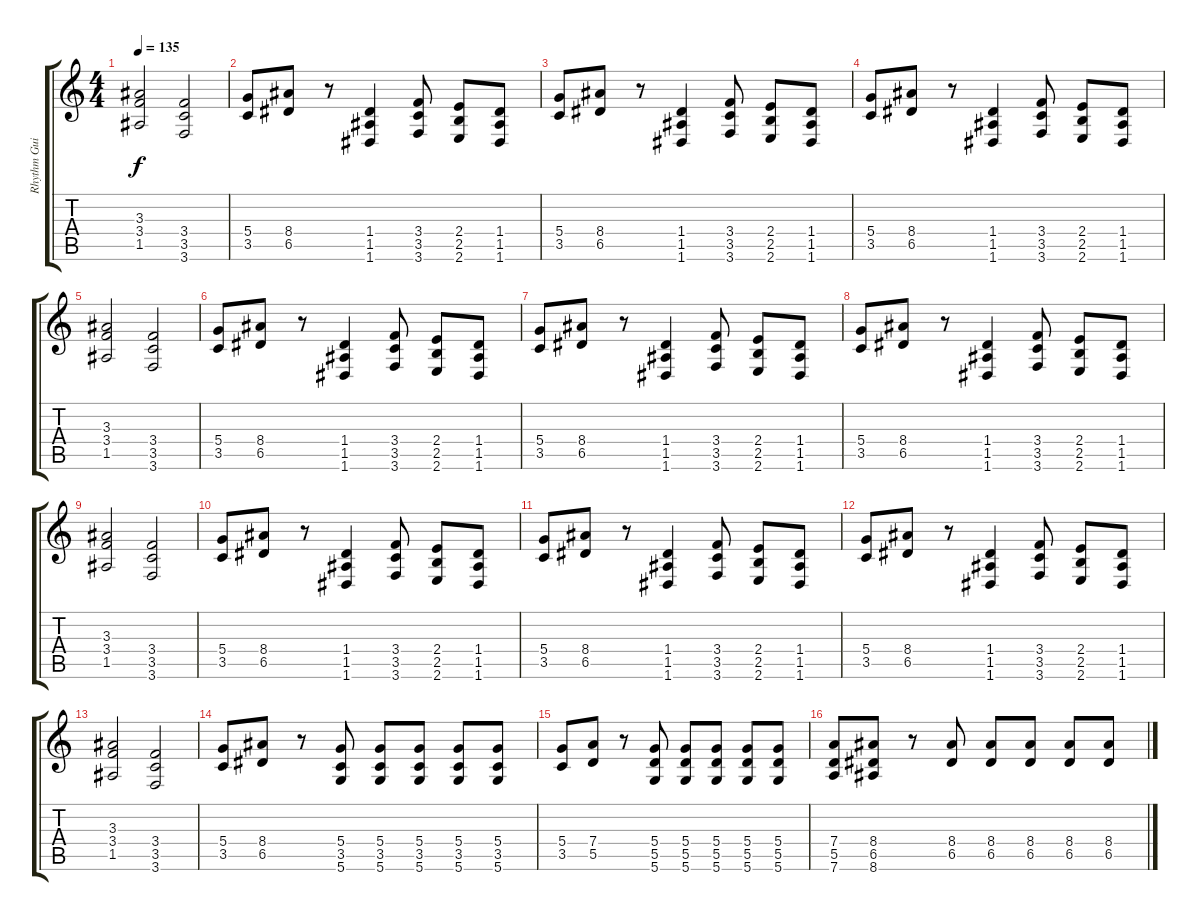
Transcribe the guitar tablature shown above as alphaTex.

\track ("Rhythm Guitar" "Rhythm Gui") {instrument distortionguitar}
\staff {score tabs}
\tuning (E4 B3 G3 D3 A2 D2) {hide}
\ts (4 4)
\tempo 135
\clef g2
\ks c
(3.3 3.4 1.5).2{dy f} (3.4 3.5 3.6).2 |
(5.4 3.5).8 (8.4 6.5).8 r.8 (1.4 1.5 1.6).4 (3.4 3.5 3.6).8 (2.4 2.5 2.6).8 (1.4 1.5 1.6).8 |
(5.4 3.5).8 (8.4 6.5).8 r.8 (1.4 1.5 1.6).4 (3.4 3.5 3.6).8 (2.4 2.5 2.6).8 (1.4 1.5 1.6).8 |
(5.4 3.5).8 (8.4 6.5).8 r.8 (1.4 1.5 1.6).4 (3.4 3.5 3.6).8 (2.4 2.5 2.6).8 (1.4 1.5 1.6).8 |
(3.3 3.4 1.5).2 (3.4 3.5 3.6).2 |
(5.4 3.5).8 (8.4 6.5).8 r.8 (1.4 1.5 1.6).4 (3.4 3.5 3.6).8 (2.4 2.5 2.6).8 (1.4 1.5 1.6).8 |
(5.4 3.5).8 (8.4 6.5).8 r.8 (1.4 1.5 1.6).4 (3.4 3.5 3.6).8 (2.4 2.5 2.6).8 (1.4 1.5 1.6).8 |
(5.4 3.5).8 (8.4 6.5).8 r.8 (1.4 1.5 1.6).4 (3.4 3.5 3.6).8 (2.4 2.5 2.6).8 (1.4 1.5 1.6).8 |
(3.3 3.4 1.5).2 (3.4 3.5 3.6).2 |
(5.4 3.5).8 (8.4 6.5).8 r.8 (1.4 1.5 1.6).4 (3.4 3.5 3.6).8 (2.4 2.5 2.6).8 (1.4 1.5 1.6).8 |
(5.4 3.5).8 (8.4 6.5).8 r.8 (1.4 1.5 1.6).4 (3.4 3.5 3.6).8 (2.4 2.5 2.6).8 (1.4 1.5 1.6).8 |
(5.4 3.5).8 (8.4 6.5).8 r.8 (1.4 1.5 1.6).4 (3.4 3.5 3.6).8 (2.4 2.5 2.6).8 (1.4 1.5 1.6).8 |
(3.3 3.4 1.5).2 (3.4 3.5 3.6).2 |
(5.4 3.5).8 (8.4 6.5).8 r.8 (5.4 3.5 5.6).8 (5.4 3.5 5.6).8 (5.4 3.5 5.6).8 (5.4 3.5 5.6).8 (5.4 3.5 5.6).8 |
(5.4 3.5).8 (7.4 5.5).8 r.8 (5.4 5.5 5.6).8 (5.4 5.5 5.6).8 (5.4 5.5 5.6).8 (5.4 5.5 5.6).8 (5.4 5.5 5.6).8 |
(7.4 5.5 7.6).8 (8.4 6.5 8.6).8 r.8 (8.4 6.5).8 (8.4 6.5).8 (8.4 6.5).8 (8.4 6.5).8 (8.4 6.5).8
